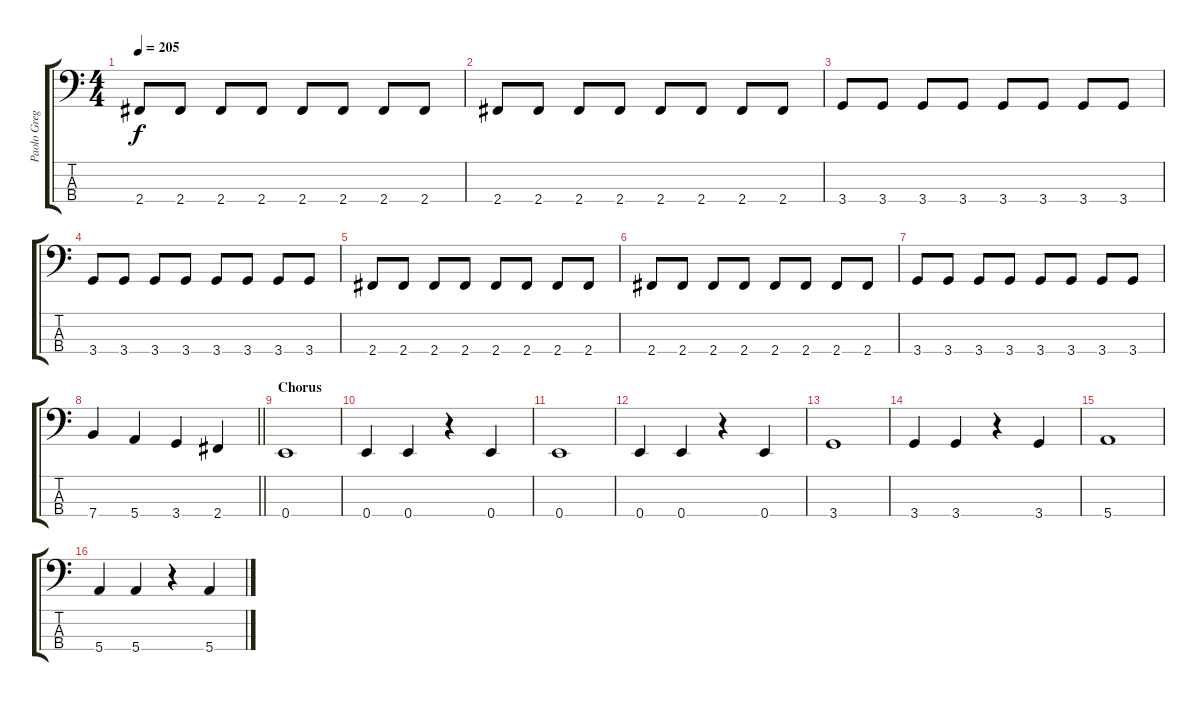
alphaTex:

\track ("Paolo Gregoletto" "Paolo Greg") {instrument electricbassfinger}
\staff {score tabs}
\tuning (G2 D2 A1 E1) {hide}
\ts (4 4)
\tempo 205
\clef f4
\ks c
2.4.8{dy f} 2.4.8 2.4.8 2.4.8 2.4.8 2.4.8 2.4.8 2.4.8 |
2.4.8 2.4.8 2.4.8 2.4.8 2.4.8 2.4.8 2.4.8 2.4.8 |
3.4.8 3.4.8 3.4.8 3.4.8 3.4.8 3.4.8 3.4.8 3.4.8 |
3.4.8 3.4.8 3.4.8 3.4.8 3.4.8 3.4.8 3.4.8 3.4.8 |
2.4.8 2.4.8 2.4.8 2.4.8 2.4.8 2.4.8 2.4.8 2.4.8 |
2.4.8 2.4.8 2.4.8 2.4.8 2.4.8 2.4.8 2.4.8 2.4.8 |
3.4.8 3.4.8 3.4.8 3.4.8 3.4.8 3.4.8 3.4.8 3.4.8 |
\barLineRight lightlight
7.4.4 5.4.4 3.4.4 2.4.4 |
\section ("" "Chorus")
0.4.1 |
0.4.4 0.4.4 r.4 0.4.4 |
0.4.1 |
0.4.4 0.4.4 r.4 0.4.4 |
3.4.1 |
3.4.4 3.4.4 r.4 3.4.4 |
5.4.1 |
5.4.4 5.4.4 r.4 5.4.4
